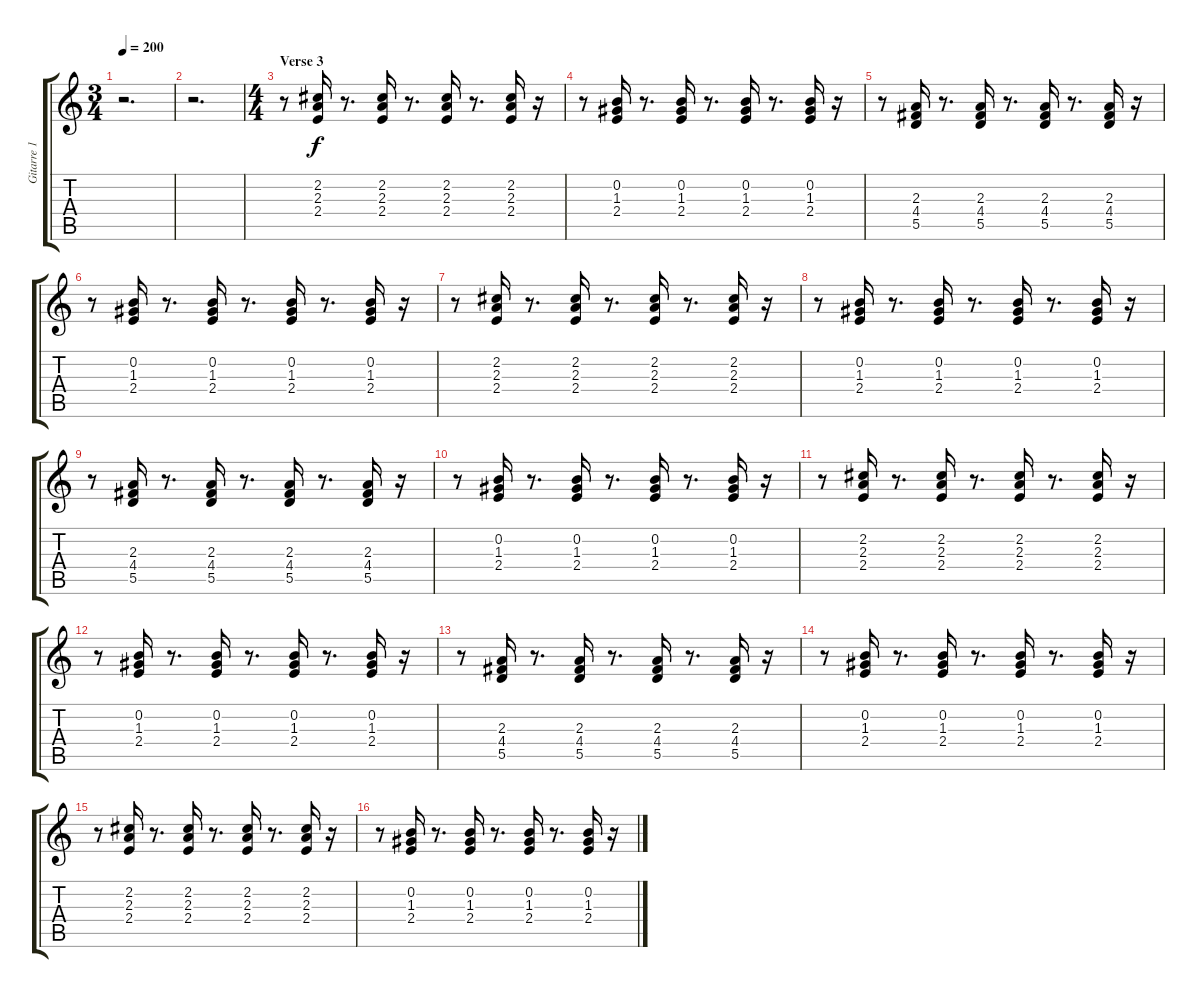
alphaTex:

\track ("Gitarre 1 - Farin Urlaub" "Gitarre 1 ") {instrument electricguitarclean}
\staff {score tabs}
\tuning (E4 B3 G3 D3 A2 E2) {hide}
\ts (3 4)
\tempo 200
\clef g2
\ks c
r.2{d dy f} |
r.2{d} |
\ts (4 4)
\section ("" "Verse 3")
r.8 (2.2 2.3 2.4).16 r.8{d} (2.2 2.3 2.4).16 r.8{d} (2.2 2.3 2.4).16 r.8{d} (2.2 2.3 2.4).16 r.16 |
r.8 (0.2 1.3 2.4).16 r.8{d} (0.2 1.3 2.4).16 r.8{d} (0.2 1.3 2.4).16 r.8{d} (0.2 1.3 2.4).16 r.16 |
r.8 (2.3 4.4 5.5).16 r.8{d} (2.3 4.4 5.5).16 r.8{d} (2.3 4.4 5.5).16 r.8{d} (2.3 4.4 5.5).16 r.16 |
r.8 (0.2 1.3 2.4).16 r.8{d} (0.2 1.3 2.4).16 r.8{d} (0.2 1.3 2.4).16 r.8{d} (0.2 1.3 2.4).16 r.16 |
r.8 (2.2 2.3 2.4).16 r.8{d} (2.2 2.3 2.4).16 r.8{d} (2.2 2.3 2.4).16 r.8{d} (2.2 2.3 2.4).16 r.16 |
r.8 (0.2 1.3 2.4).16 r.8{d} (0.2 1.3 2.4).16 r.8{d} (0.2 1.3 2.4).16 r.8{d} (0.2 1.3 2.4).16 r.16 |
r.8 (2.3 4.4 5.5).16 r.8{d} (2.3 4.4 5.5).16 r.8{d} (2.3 4.4 5.5).16 r.8{d} (2.3 4.4 5.5).16 r.16 |
r.8 (0.2 1.3 2.4).16 r.8{d} (0.2 1.3 2.4).16 r.8{d} (0.2 1.3 2.4).16 r.8{d} (0.2 1.3 2.4).16 r.16 |
r.8 (2.2 2.3 2.4).16 r.8{d} (2.2 2.3 2.4).16 r.8{d} (2.2 2.3 2.4).16 r.8{d} (2.2 2.3 2.4).16 r.16 |
r.8 (0.2 1.3 2.4).16 r.8{d} (0.2 1.3 2.4).16 r.8{d} (0.2 1.3 2.4).16 r.8{d} (0.2 1.3 2.4).16 r.16 |
r.8 (2.3 4.4 5.5).16 r.8{d} (2.3 4.4 5.5).16 r.8{d} (2.3 4.4 5.5).16 r.8{d} (2.3 4.4 5.5).16 r.16 |
r.8 (0.2 1.3 2.4).16 r.8{d} (0.2 1.3 2.4).16 r.8{d} (0.2 1.3 2.4).16 r.8{d} (0.2 1.3 2.4).16 r.16 |
r.8 (2.2 2.3 2.4).16 r.8{d} (2.2 2.3 2.4).16 r.8{d} (2.2 2.3 2.4).16 r.8{d} (2.2 2.3 2.4).16 r.16 |
r.8 (0.2 1.3 2.4).16 r.8{d} (0.2 1.3 2.4).16 r.8{d} (0.2 1.3 2.4).16 r.8{d} (0.2 1.3 2.4).16 r.16
